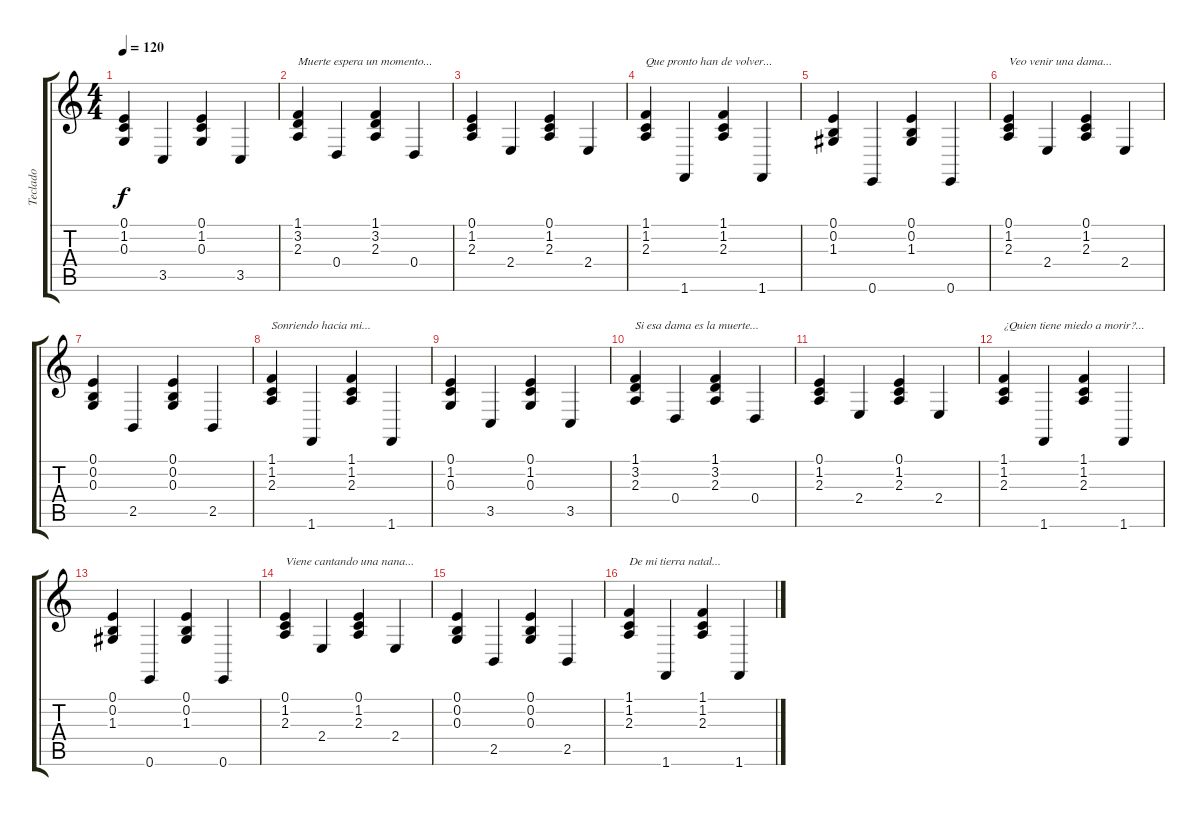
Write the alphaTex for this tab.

\track ("Teclado" "Teclado") {instrument acousticgrandpiano}
\staff {score tabs}
\tuning (E4 B3 G3 D3 A2 E2) {hide}
\ts (4 4)
\tempo 120
\clef g2
\ks c
(0.1 1.2 0.3).4{dy f} 3.5.4 (0.1 1.2 0.3).4 3.5.4 |
(1.1 3.2 2.3).4{txt "Muerte espera un momento..."} 0.4.4 (1.1 3.2 2.3).4 0.4.4 |
(0.1 1.2 2.3).4 2.4.4 (0.1 1.2 2.3).4 2.4.4 |
(1.1 1.2 2.3).4{txt "Que pronto han de volver..."} 1.6.4 (1.1 1.2 2.3).4 1.6.4 |
(0.1 0.2 1.3).4 0.6.4 (0.1 0.2 1.3).4 0.6.4 |
(0.1 1.2 2.3).4{txt "Veo venir una dama..."} 2.4.4 (0.1 1.2 2.3).4 2.4.4 |
(0.1 0.2 0.3).4 2.5.4 (0.1 0.2 0.3).4 2.5.4 |
(1.1 1.2 2.3).4{txt "Sonriendo hacia mi..."} 1.6.4 (1.1 1.2 2.3).4 1.6.4 |
(0.1 1.2 0.3).4 3.5.4 (0.1 1.2 0.3).4 3.5.4 |
(1.1 3.2 2.3).4{txt "Si esa dama es la muerte..."} 0.4.4 (1.1 3.2 2.3).4 0.4.4 |
(0.1 1.2 2.3).4 2.4.4 (0.1 1.2 2.3).4 2.4.4 |
(1.1 1.2 2.3).4{txt "¿Quien tiene miedo a morir?..."} 1.6.4 (1.1 1.2 2.3).4 1.6.4 |
(0.1 0.2 1.3).4 0.6.4 (0.1 0.2 1.3).4 0.6.4 |
(0.1 1.2 2.3).4{txt "Viene cantando una nana..."} 2.4.4 (0.1 1.2 2.3).4 2.4.4 |
(0.1 0.2 0.3).4 2.5.4 (0.1 0.2 0.3).4 2.5.4 |
(1.1 1.2 2.3).4{txt "De mi tierra natal..."} 1.6.4 (1.1 1.2 2.3).4 1.6.4
